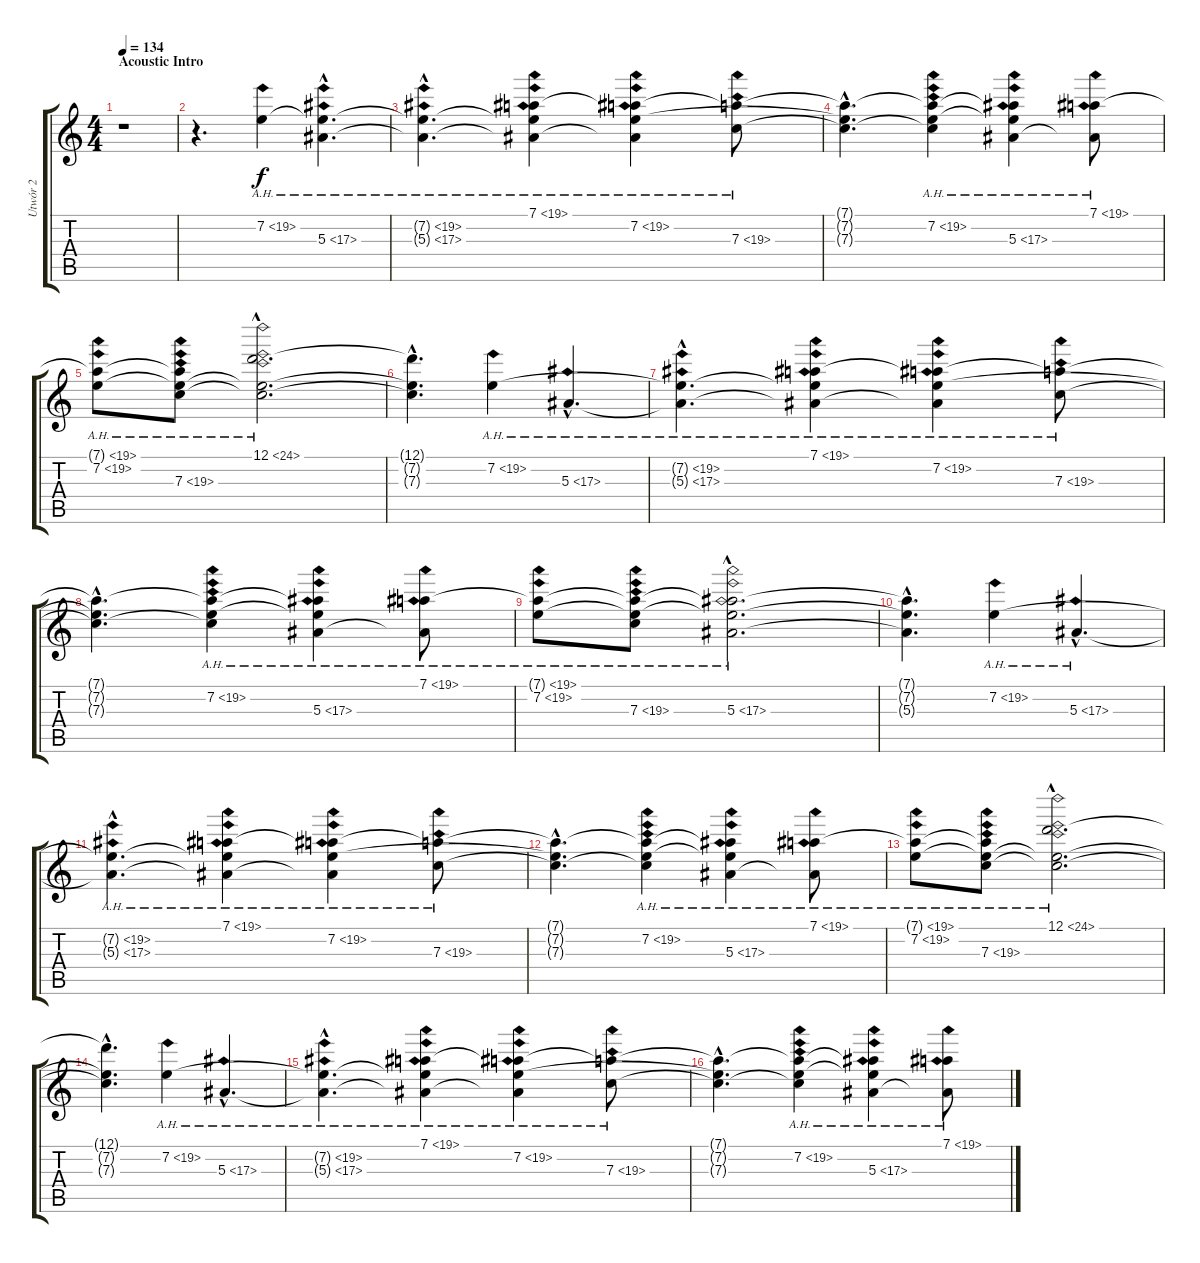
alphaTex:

\track ("Utwór 2" "Utwór 2") {instrument acousticguitarnylon}
\staff {score tabs}
\tuning (D4 A3 F3 C3 G2 D2) {hide}
\ts (4 4)
\section ("" "Acoustic Intro")
\tempo 134
\clef g2
\ks c
r.1{dy f instrument acousticguitarnylon} |
r.4{d} 7.2{ah 12}.4 (7.2{ah 12 hac t} 5.3{ah 12 hac}).4{d} |
(7.2{ah 12 hac t} 5.3{ah 12 hac t}).4{d} (7.1{ah 12} 7.2{ah 12 t} 5.3{ah 12 t}).4 (7.1{ah 12 t} 7.2{ah 12} 5.3{ah 12 t}).4 (7.1{ah 12 t} 7.3{ah 12}).8 |
(7.1{hac t} 7.2{hac t} 7.3{hac t}).4{d} (7.1{ah 12 t} 7.2{ah 12} 7.3{ah 12 t}).4 (7.1{ah 12 t} 7.2{ah 12 t} 5.3{ah 12}).4 (7.1{ah 12} 5.3{ah 12 t}).8 |
(7.1{ah 12 t} 7.2{ah 12}).8 (7.1{ah 12 t} 7.2{ah 12 t} 7.3{ah 12}).8 (12.1{ah 12 hac} 7.2{ah 12 hac t} 7.3{ah 12 hac t}).2{d} |
(12.1{hac t} 7.2{hac t} 7.3{hac t}).4{d} 7.2{ah 12}.4 5.3{ah 12 hac}.4{d} |
(7.2{ah 12 hac t} 5.3{ah 12 hac t}).4{d} (7.1{ah 12} 7.2{ah 12 t} 5.3{ah 12 t}).4 (7.1{ah 12 t} 7.2{ah 12} 5.3{ah 12 t}).4 (7.1{ah 12 t} 7.3{ah 12}).8 |
(7.1{hac t} 7.2{hac t} 7.3{hac t}).4{d} (7.1{ah 12 t} 7.2{ah 12} 7.3{ah 12 t}).4 (7.1{ah 12 t} 7.2{ah 12 t} 5.3{ah 12}).4 (7.1{ah 12} 5.3{ah 12 t}).8 |
(7.1{ah 12 t} 7.2{ah 12}).8 (7.1{ah 12 t} 7.2{ah 12 t} 7.3{ah 12}).8 (7.1{ah 12 hac t} 7.2{ah 12 hac t} 5.3{ah 12 hac}).2{d} |
(7.1{hac t} 7.2{hac t} 5.3{hac t}).4{d} 7.2{ah 12}.4 5.3{ah 12 hac}.4{d} |
(7.2{ah 12 hac t} 5.3{ah 12 hac t}).4{d} (7.1{ah 12} 7.2{ah 12 t} 5.3{ah 12 t}).4 (7.1{ah 12 t} 7.2{ah 12} 5.3{ah 12 t}).4 (7.1{ah 12 t} 7.3{ah 12}).8 |
(7.1{hac t} 7.2{hac t} 7.3{hac t}).4{d} (7.1{ah 12 t} 7.2{ah 12} 7.3{ah 12 t}).4 (7.1{ah 12 t} 7.2{ah 12 t} 5.3{ah 12}).4 (7.1{ah 12} 5.3{ah 12 t}).8 |
(7.1{ah 12 t} 7.2{ah 12}).8 (7.1{ah 12 t} 7.2{ah 12 t} 7.3{ah 12}).8 (12.1{ah 12 hac} 7.2{ah 12 hac t} 7.3{ah 12 hac t}).2{d} |
(12.1{hac t} 7.2{hac t} 7.3{hac t}).4{d} 7.2{ah 12}.4 5.3{ah 12 hac}.4{d} |
(7.2{ah 12 hac t} 5.3{ah 12 hac t}).4{d} (7.1{ah 12} 7.2{ah 12 t} 5.3{ah 12 t}).4 (7.1{ah 12 t} 7.2{ah 12} 5.3{ah 12 t}).4 (7.1{ah 12 t} 7.3{ah 12}).8 |
(7.1{hac t} 7.2{hac t} 7.3{hac t}).4{d} (7.1{ah 12 t} 7.2{ah 12} 7.3{ah 12 t}).4 (7.1{ah 12 t} 7.2{ah 12 t} 5.3{ah 12}).4 (7.1{ah 12} 5.3{ah 12 t}).8
